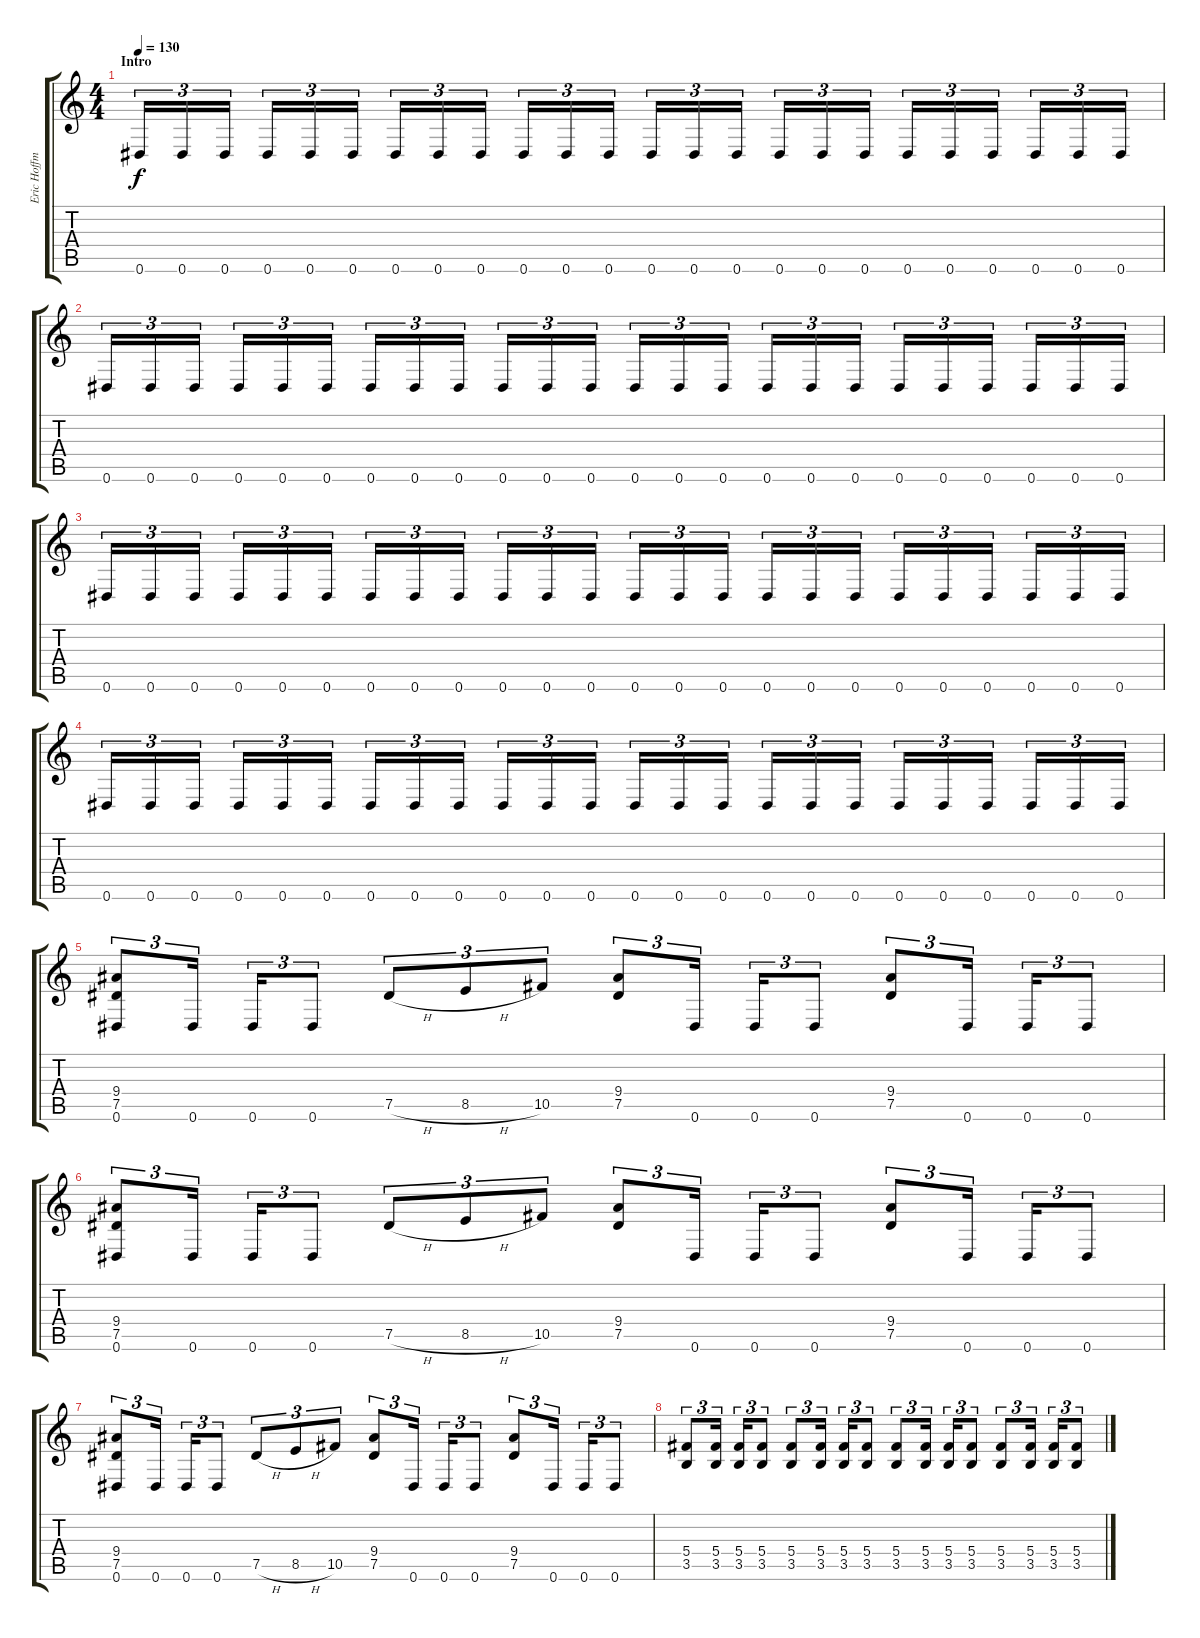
\track ("Eric Hoffman" "Eric Hoffm") {instrument distortionguitar}
\staff {score tabs}
\tuning (Eb4 Bb3 Gb3 Db3 Ab2 Eb2) {hide}
\ts (4 4)
\section ("" "Intro")
\tempo 130
\clef g2
\ks c
0.6.16{tu (3 2) dy f volume 0 instrument distortionguitar} 0.6.16{tu (3 2) volume 16} 0.6.16{tu (3 2)} 0.6.16{tu (3 2)} 0.6.16{tu (3 2)} 0.6.16{tu (3 2)} 0.6.16{tu (3 2)} 0.6.16{tu (3 2)} 0.6.16{tu (3 2)} 0.6.16{tu (3 2)} 0.6.16{tu (3 2)} 0.6.16{tu (3 2)} 0.6.16{tu (3 2)} 0.6.16{tu (3 2)} 0.6.16{tu (3 2)} 0.6.16{tu (3 2)} 0.6.16{tu (3 2)} 0.6.16{tu (3 2)} 0.6.16{tu (3 2)} 0.6.16{tu (3 2)} 0.6.16{tu (3 2)} 0.6.16{tu (3 2)} 0.6.16{tu (3 2)} 0.6.16{tu (3 2)} |
0.6.16{tu (3 2)} 0.6.16{tu (3 2)} 0.6.16{tu (3 2)} 0.6.16{tu (3 2)} 0.6.16{tu (3 2)} 0.6.16{tu (3 2)} 0.6.16{tu (3 2)} 0.6.16{tu (3 2)} 0.6.16{tu (3 2)} 0.6.16{tu (3 2)} 0.6.16{tu (3 2)} 0.6.16{tu (3 2)} 0.6.16{tu (3 2)} 0.6.16{tu (3 2)} 0.6.16{tu (3 2)} 0.6.16{tu (3 2)} 0.6.16{tu (3 2)} 0.6.16{tu (3 2)} 0.6.16{tu (3 2)} 0.6.16{tu (3 2)} 0.6.16{tu (3 2)} 0.6.16{tu (3 2)} 0.6.16{tu (3 2)} 0.6.16{tu (3 2)} |
0.6.16{tu (3 2)} 0.6.16{tu (3 2)} 0.6.16{tu (3 2)} 0.6.16{tu (3 2)} 0.6.16{tu (3 2)} 0.6.16{tu (3 2)} 0.6.16{tu (3 2)} 0.6.16{tu (3 2)} 0.6.16{tu (3 2)} 0.6.16{tu (3 2)} 0.6.16{tu (3 2)} 0.6.16{tu (3 2)} 0.6.16{tu (3 2)} 0.6.16{tu (3 2)} 0.6.16{tu (3 2)} 0.6.16{tu (3 2)} 0.6.16{tu (3 2)} 0.6.16{tu (3 2)} 0.6.16{tu (3 2)} 0.6.16{tu (3 2)} 0.6.16{tu (3 2)} 0.6.16{tu (3 2)} 0.6.16{tu (3 2)} 0.6.16{tu (3 2)} |
0.6.16{tu (3 2)} 0.6.16{tu (3 2)} 0.6.16{tu (3 2)} 0.6.16{tu (3 2)} 0.6.16{tu (3 2)} 0.6.16{tu (3 2)} 0.6.16{tu (3 2)} 0.6.16{tu (3 2)} 0.6.16{tu (3 2)} 0.6.16{tu (3 2)} 0.6.16{tu (3 2)} 0.6.16{tu (3 2)} 0.6.16{tu (3 2)} 0.6.16{tu (3 2)} 0.6.16{tu (3 2)} 0.6.16{tu (3 2)} 0.6.16{tu (3 2)} 0.6.16{tu (3 2)} 0.6.16{tu (3 2)} 0.6.16{tu (3 2)} 0.6.16{tu (3 2)} 0.6.16{tu (3 2)} 0.6.16{tu (3 2)} 0.6.16{tu (3 2)} |
(9.4 7.5 0.6).8{tu (3 2)} 0.6.16{tu (3 2)} 0.6.16{tu (3 2)} 0.6.8{tu (3 2)} 7.5{h}.8{tu (3 2)} 8.5{h}.8{tu (3 2)} 10.5.8{tu (3 2)} (9.4 7.5).8{tu (3 2)} 0.6.16{tu (3 2)} 0.6.16{tu (3 2)} 0.6.8{tu (3 2)} (9.4 7.5).8{tu (3 2)} 0.6.16{tu (3 2)} 0.6.16{tu (3 2)} 0.6.8{tu (3 2)} |
(9.4 7.5 0.6).8{tu (3 2)} 0.6.16{tu (3 2)} 0.6.16{tu (3 2)} 0.6.8{tu (3 2)} 7.5{h}.8{tu (3 2)} 8.5{h}.8{tu (3 2)} 10.5.8{tu (3 2)} (9.4 7.5).8{tu (3 2)} 0.6.16{tu (3 2)} 0.6.16{tu (3 2)} 0.6.8{tu (3 2)} (9.4 7.5).8{tu (3 2)} 0.6.16{tu (3 2)} 0.6.16{tu (3 2)} 0.6.8{tu (3 2)} |
(9.4 7.5 0.6).8{tu (3 2)} 0.6.16{tu (3 2)} 0.6.16{tu (3 2)} 0.6.8{tu (3 2)} 7.5{h}.8{tu (3 2)} 8.5{h}.8{tu (3 2)} 10.5.8{tu (3 2)} (9.4 7.5).8{tu (3 2)} 0.6.16{tu (3 2)} 0.6.16{tu (3 2)} 0.6.8{tu (3 2)} (9.4 7.5).8{tu (3 2)} 0.6.16{tu (3 2)} 0.6.16{tu (3 2)} 0.6.8{tu (3 2)} |
(5.4 3.5).8{tu (3 2)} (5.4 3.5).16{tu (3 2)} (5.4 3.5).16{tu (3 2)} (5.4 3.5).8{tu (3 2)} (5.4 3.5).8{tu (3 2)} (5.4 3.5).16{tu (3 2)} (5.4 3.5).16{tu (3 2)} (5.4 3.5).8{tu (3 2)} (5.4 3.5).8{tu (3 2)} (5.4 3.5).16{tu (3 2)} (5.4 3.5).16{tu (3 2)} (5.4 3.5).8{tu (3 2)} (5.4 3.5).8{tu (3 2)} (5.4 3.5).16{tu (3 2)} (5.4 3.5).16{tu (3 2)} (5.4 3.5).8{tu (3 2)}
